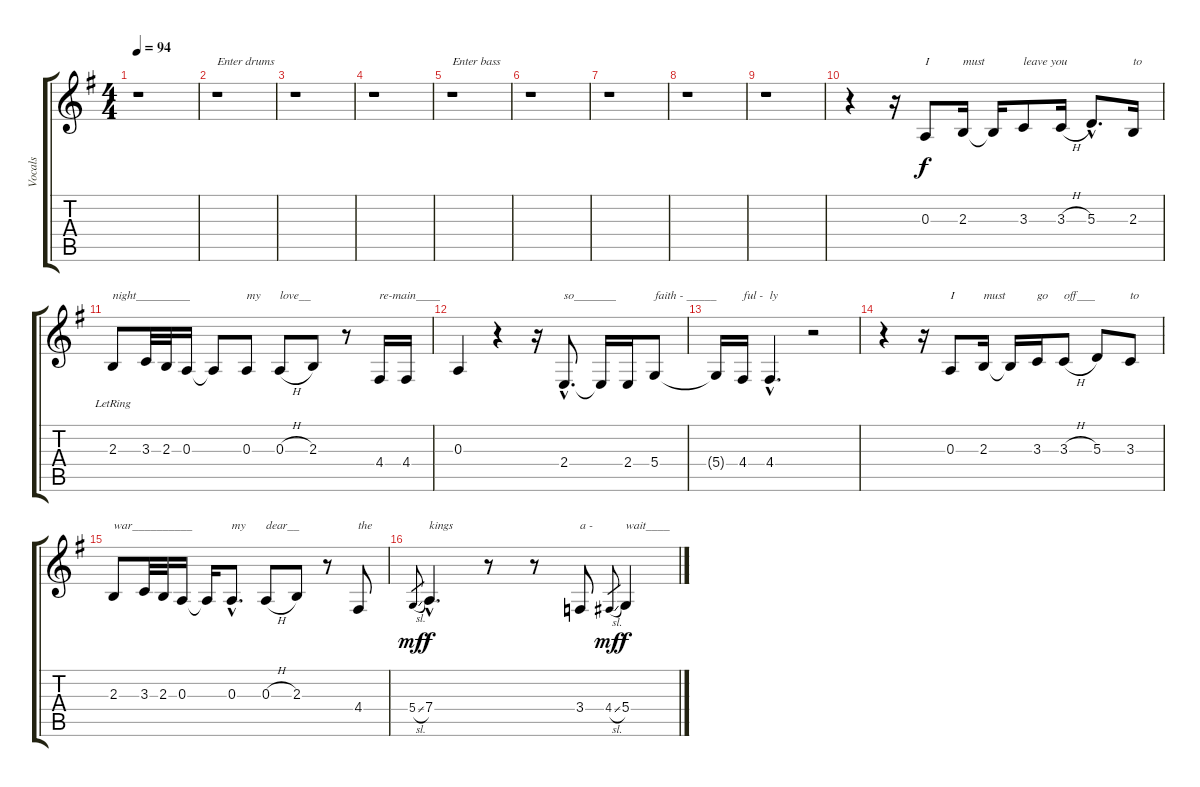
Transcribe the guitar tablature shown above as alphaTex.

\track ("Vocals" "Vocals") {instrument lead6voice}
\staff {score tabs}
\tuning (E4 D4 A3 D3 A2 D2) {hide}
\ts (4 4)
\tempo 94
\clef g2
\ks g
r.1{dy f instrument lead6voice} |
r.1{txt "Enter drums"} |
r.1 |
r.1 |
r.1{txt "Enter bass"} |
r.1 |
r.1 |
r.1 |
r.1 |
r.4 r.16 0.3.8{txt "I"} 2.3.16{txt "must"} 2.3{t}.16 3.3.8{txt "leave you"} 3.3{h}.16 5.3{hac}.8{d} 2.3.16{txt "to"} |
2.3{lr}.8{txt "night_________"} 3.3.32 2.3.32 0.3.16 0.3{t}.8 0.3.8{txt "my"} 0.3{h}.8{txt "love__"} 2.3.8 r.8 4.4.16{txt "re-main____"} 4.4.16 |
0.3.4 r.4 r.16 2.4{hac}.8{d txt "so_______"} 2.4{t}.16 2.4.16 5.4.8{txt "faith - _____"} |
5.4{t}.16 4.4.16{txt "ful -"} 4.4{hac}.4{d txt "ly"} r.2 |
r.4 r.16 0.3.8{txt "I"} 2.3.16{txt "must"} 2.3{t}.16 3.3.16{txt "go"} 3.3{h}.8{txt "off___"} 5.3.8 3.3.8{txt "to"} |
2.3.8{txt "war__________"} 3.3.32 2.3.32 0.3.16 0.3{t}.16 0.3{hac}.8{d txt "my"} 0.3{h}.8{txt "dear__"} 2.3.8 r.8 4.4.8{txt "the"} |
5.4{sl}.8{gr dy mf} 7.4{hac}.4{d txt "kings" dy f} r.8 r.8 3.4.8{txt "a -"} 4.4{sl}.8{gr dy mf} 5.4.4{txt "wait____" dy f}
